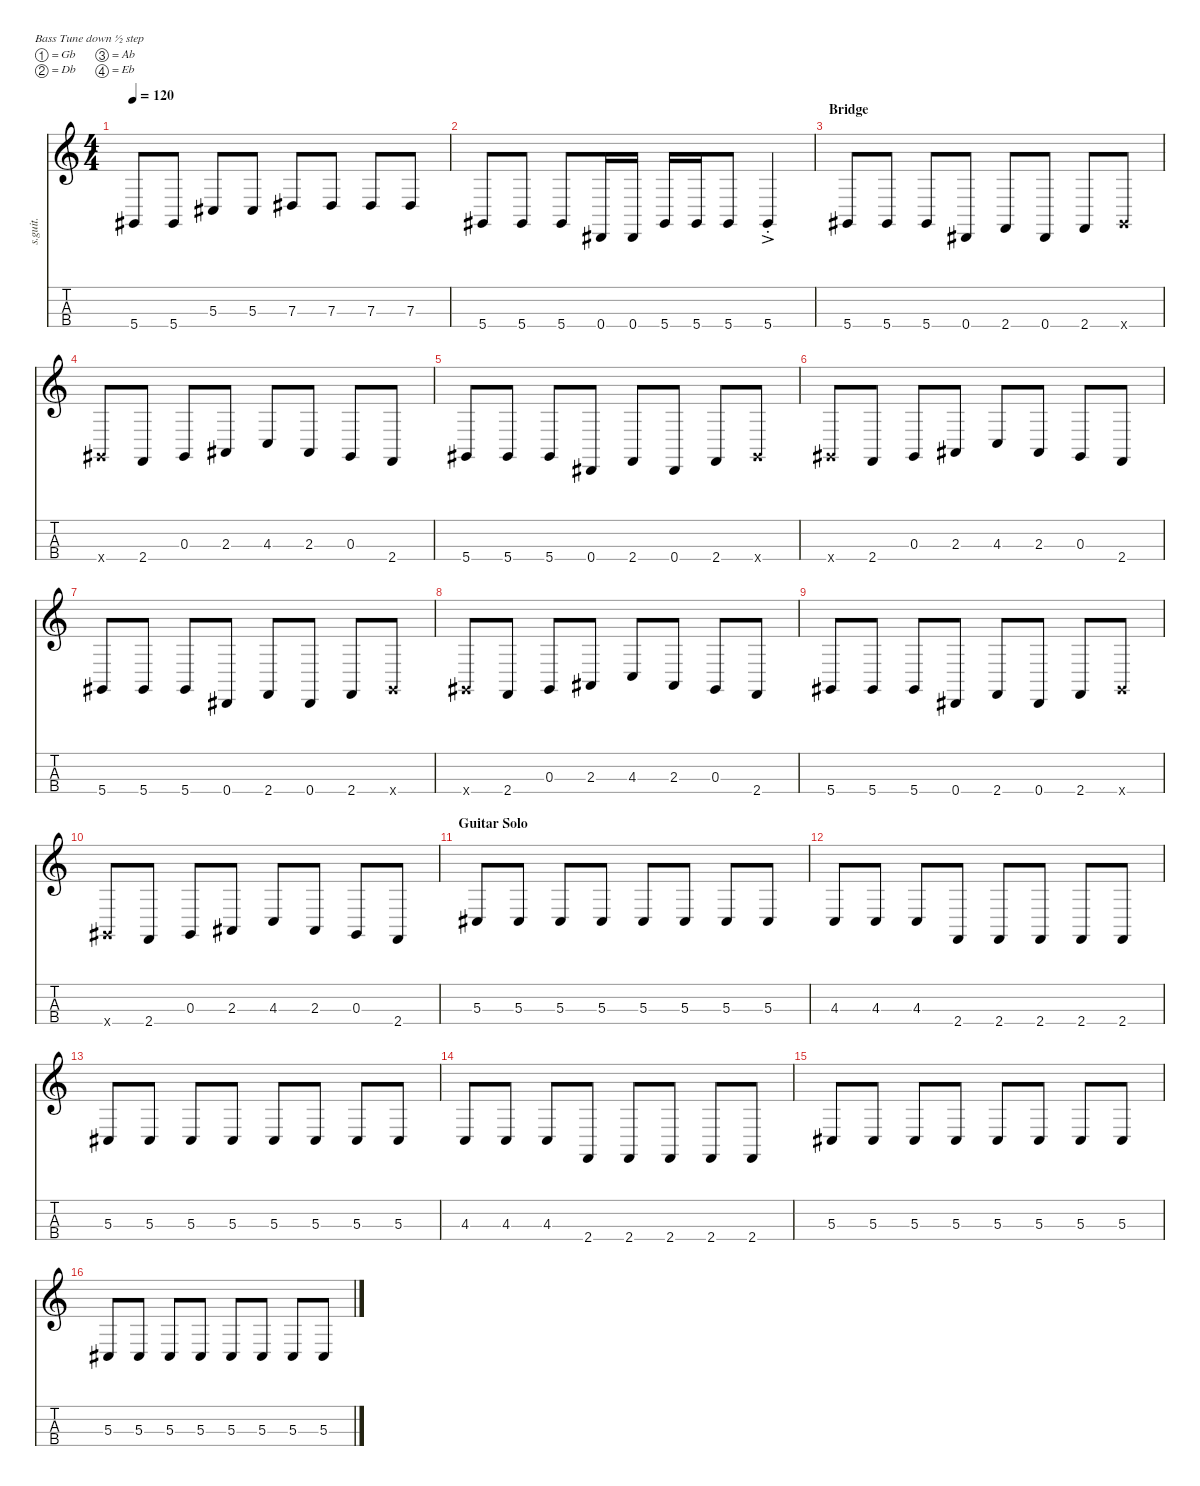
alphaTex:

\defaultSystemsLayout 4
\hideDynamics
\bracketExtendMode nobrackets
\track ("Matt Sharp - Picked Bass Guitar" "s.guit.") {instrument electricbasspick}
\staff {score tabs}
\tuning (Gb2 Db2 Ab1 Eb1)
\ts (4 4)
\tempo 120
\clef g2
\ks c
5.4{acc #}.8{lyrics (0 "") lyrics (1 "") lyrics (2 "") lyrics (3 "") lyrics (4 "") dy f} 5.4{acc #}.8{lyrics (0 "") lyrics (1 "") lyrics (2 "") lyrics (3 "") lyrics (4 "")} 5.3{acc #}.8{lyrics (0 "") lyrics (1 "") lyrics (2 "") lyrics (3 "") lyrics (4 "")} 5.3{acc #}.8{lyrics (0 "") lyrics (1 "") lyrics (2 "") lyrics (3 "") lyrics (4 "")} 7.3{acc #}.8{lyrics (0 "") lyrics (1 "") lyrics (2 "") lyrics (3 "") lyrics (4 "")} 7.3{acc #}.8{lyrics (0 "") lyrics (1 "") lyrics (2 "") lyrics (3 "") lyrics (4 "")} 7.3{acc #}.8{lyrics (0 "") lyrics (1 "") lyrics (2 "") lyrics (3 "") lyrics (4 "")} 7.3{acc #}.8{lyrics (0 "") lyrics (1 "") lyrics (2 "") lyrics (3 "") lyrics (4 "")} |
5.4{acc #}.8{lyrics (0 "") lyrics (1 "") lyrics (2 "") lyrics (3 "") lyrics (4 "")} 5.4{acc #}.8{lyrics (0 "") lyrics (1 "") lyrics (2 "") lyrics (3 "") lyrics (4 "")} 5.4{acc #}.8{lyrics (0 "") lyrics (1 "") lyrics (2 "") lyrics (3 "") lyrics (4 "")} 0.4{acc #}.16{lyrics (0 "") lyrics (1 "") lyrics (2 "") lyrics (3 "") lyrics (4 "")} 0.4{acc #}.16{lyrics (0 "") lyrics (1 "") lyrics (2 "") lyrics (3 "") lyrics (4 "")} 5.4{acc #}.16{lyrics (0 "") lyrics (1 "") lyrics (2 "") lyrics (3 "") lyrics (4 "")} 5.4{acc #}.16{lyrics (0 "") lyrics (1 "") lyrics (2 "") lyrics (3 "") lyrics (4 "")} 5.4{acc #}.8{lyrics (0 "") lyrics (1 "") lyrics (2 "") lyrics (3 "") lyrics (4 "")} 5.4{ac st acc #}.4{lyrics (0 "") lyrics (1 "") lyrics (2 "") lyrics (3 "") lyrics (4 "") dy mf} |
\section ("" "Bridge")
5.4{acc #}.8{lyrics (0 "") lyrics (1 "") lyrics (2 "") lyrics (3 "") lyrics (4 "") dy f} 5.4{acc #}.8{lyrics (0 "") lyrics (1 "") lyrics (2 "") lyrics (3 "") lyrics (4 "")} 5.4{acc #}.8{lyrics (0 "") lyrics (1 "") lyrics (2 "") lyrics (3 "") lyrics (4 "")} 0.4{acc #}.8{lyrics (0 "") lyrics (1 "") lyrics (2 "") lyrics (3 "") lyrics (4 "")} 2.4.8{lyrics (0 "") lyrics (1 "") lyrics (2 "") lyrics (3 "") lyrics (4 "")} 0.4{acc #}.8{lyrics (0 "") lyrics (1 "") lyrics (2 "") lyrics (3 "") lyrics (4 "")} 2.4.8{lyrics (0 "") lyrics (1 "") lyrics (2 "") lyrics (3 "") lyrics (4 "")} 5.4{x acc #}.8{lyrics (0 "") lyrics (1 "") lyrics (2 "") lyrics (3 "") lyrics (4 "")} |
5.4{x acc #}.8{lyrics (0 "") lyrics (1 "") lyrics (2 "") lyrics (3 "") lyrics (4 "")} 2.4.8{lyrics (0 "") lyrics (1 "") lyrics (2 "") lyrics (3 "") lyrics (4 "")} 0.3{acc #}.8{lyrics (0 "") lyrics (1 "") lyrics (2 "") lyrics (3 "") lyrics (4 "")} 2.3{acc #}.8{lyrics (0 "") lyrics (1 "") lyrics (2 "") lyrics (3 "") lyrics (4 "")} 4.3.8{lyrics (0 "") lyrics (1 "") lyrics (2 "") lyrics (3 "") lyrics (4 "")} 2.3{acc #}.8{lyrics (0 "") lyrics (1 "") lyrics (2 "") lyrics (3 "") lyrics (4 "")} 0.3{acc #}.8{lyrics (0 "") lyrics (1 "") lyrics (2 "") lyrics (3 "") lyrics (4 "")} 2.4.8{lyrics (0 "") lyrics (1 "") lyrics (2 "") lyrics (3 "") lyrics (4 "")} |
5.4{acc #}.8{lyrics (0 "") lyrics (1 "") lyrics (2 "") lyrics (3 "") lyrics (4 "")} 5.4{acc #}.8{lyrics (0 "") lyrics (1 "") lyrics (2 "") lyrics (3 "") lyrics (4 "")} 5.4{acc #}.8{lyrics (0 "") lyrics (1 "") lyrics (2 "") lyrics (3 "") lyrics (4 "")} 0.4{acc #}.8{lyrics (0 "") lyrics (1 "") lyrics (2 "") lyrics (3 "") lyrics (4 "")} 2.4.8{lyrics (0 "") lyrics (1 "") lyrics (2 "") lyrics (3 "") lyrics (4 "")} 0.4{acc #}.8{lyrics (0 "") lyrics (1 "") lyrics (2 "") lyrics (3 "") lyrics (4 "")} 2.4.8{lyrics (0 "") lyrics (1 "") lyrics (2 "") lyrics (3 "") lyrics (4 "")} 5.4{x acc #}.8{lyrics (0 "") lyrics (1 "") lyrics (2 "") lyrics (3 "") lyrics (4 "")} |
5.4{x acc #}.8{lyrics (0 "") lyrics (1 "") lyrics (2 "") lyrics (3 "") lyrics (4 "")} 2.4.8{lyrics (0 "") lyrics (1 "") lyrics (2 "") lyrics (3 "") lyrics (4 "")} 0.3{acc #}.8{lyrics (0 "") lyrics (1 "") lyrics (2 "") lyrics (3 "") lyrics (4 "")} 2.3{acc #}.8{lyrics (0 "") lyrics (1 "") lyrics (2 "") lyrics (3 "") lyrics (4 "")} 4.3.8{lyrics (0 "") lyrics (1 "") lyrics (2 "") lyrics (3 "") lyrics (4 "")} 2.3{acc #}.8{lyrics (0 "") lyrics (1 "") lyrics (2 "") lyrics (3 "") lyrics (4 "")} 0.3{acc #}.8{lyrics (0 "") lyrics (1 "") lyrics (2 "") lyrics (3 "") lyrics (4 "")} 2.4.8{lyrics (0 "") lyrics (1 "") lyrics (2 "") lyrics (3 "") lyrics (4 "")} |
5.4{acc #}.8{lyrics (0 "") lyrics (1 "") lyrics (2 "") lyrics (3 "") lyrics (4 "")} 5.4{acc #}.8{lyrics (0 "") lyrics (1 "") lyrics (2 "") lyrics (3 "") lyrics (4 "")} 5.4{acc #}.8{lyrics (0 "") lyrics (1 "") lyrics (2 "") lyrics (3 "") lyrics (4 "")} 0.4{acc #}.8{lyrics (0 "") lyrics (1 "") lyrics (2 "") lyrics (3 "") lyrics (4 "")} 2.4.8{lyrics (0 "") lyrics (1 "") lyrics (2 "") lyrics (3 "") lyrics (4 "")} 0.4{acc #}.8{lyrics (0 "") lyrics (1 "") lyrics (2 "") lyrics (3 "") lyrics (4 "")} 2.4.8{lyrics (0 "") lyrics (1 "") lyrics (2 "") lyrics (3 "") lyrics (4 "")} 5.4{x acc #}.8{lyrics (0 "") lyrics (1 "") lyrics (2 "") lyrics (3 "") lyrics (4 "")} |
5.4{x acc #}.8{lyrics (0 "") lyrics (1 "") lyrics (2 "") lyrics (3 "") lyrics (4 "")} 2.4.8{lyrics (0 "") lyrics (1 "") lyrics (2 "") lyrics (3 "") lyrics (4 "")} 0.3{acc #}.8{lyrics (0 "") lyrics (1 "") lyrics (2 "") lyrics (3 "") lyrics (4 "")} 2.3{acc #}.8{lyrics (0 "") lyrics (1 "") lyrics (2 "") lyrics (3 "") lyrics (4 "")} 4.3.8{lyrics (0 "") lyrics (1 "") lyrics (2 "") lyrics (3 "") lyrics (4 "")} 2.3{acc #}.8{lyrics (0 "") lyrics (1 "") lyrics (2 "") lyrics (3 "") lyrics (4 "")} 0.3{acc #}.8{lyrics (0 "") lyrics (1 "") lyrics (2 "") lyrics (3 "") lyrics (4 "")} 2.4.8{lyrics (0 "") lyrics (1 "") lyrics (2 "") lyrics (3 "") lyrics (4 "")} |
5.4{acc #}.8{lyrics (0 "") lyrics (1 "") lyrics (2 "") lyrics (3 "") lyrics (4 "")} 5.4{acc #}.8{lyrics (0 "") lyrics (1 "") lyrics (2 "") lyrics (3 "") lyrics (4 "")} 5.4{acc #}.8{lyrics (0 "") lyrics (1 "") lyrics (2 "") lyrics (3 "") lyrics (4 "")} 0.4{acc #}.8{lyrics (0 "") lyrics (1 "") lyrics (2 "") lyrics (3 "") lyrics (4 "")} 2.4.8{lyrics (0 "") lyrics (1 "") lyrics (2 "") lyrics (3 "") lyrics (4 "")} 0.4{acc #}.8{lyrics (0 "") lyrics (1 "") lyrics (2 "") lyrics (3 "") lyrics (4 "")} 2.4.8{lyrics (0 "") lyrics (1 "") lyrics (2 "") lyrics (3 "") lyrics (4 "")} 5.4{x acc #}.8{lyrics (0 "") lyrics (1 "") lyrics (2 "") lyrics (3 "") lyrics (4 "")} |
5.4{x acc #}.8{lyrics (0 "") lyrics (1 "") lyrics (2 "") lyrics (3 "") lyrics (4 "")} 2.4.8{lyrics (0 "") lyrics (1 "") lyrics (2 "") lyrics (3 "") lyrics (4 "")} 0.3{acc #}.8{lyrics (0 "") lyrics (1 "") lyrics (2 "") lyrics (3 "") lyrics (4 "")} 2.3{acc #}.8{lyrics (0 "") lyrics (1 "") lyrics (2 "") lyrics (3 "") lyrics (4 "")} 4.3.8{lyrics (0 "") lyrics (1 "") lyrics (2 "") lyrics (3 "") lyrics (4 "")} 2.3{acc #}.8{lyrics (0 "") lyrics (1 "") lyrics (2 "") lyrics (3 "") lyrics (4 "")} 0.3{acc #}.8{lyrics (0 "") lyrics (1 "") lyrics (2 "") lyrics (3 "") lyrics (4 "")} 2.4.8{lyrics (0 "") lyrics (1 "") lyrics (2 "") lyrics (3 "") lyrics (4 "")} |
\section ("" "Guitar Solo")
5.3{acc #}.8{lyrics (0 "") lyrics (1 "") lyrics (2 "") lyrics (3 "") lyrics (4 "")} 5.3{acc #}.8{lyrics (0 "") lyrics (1 "") lyrics (2 "") lyrics (3 "") lyrics (4 "")} 5.3{acc #}.8{lyrics (0 "") lyrics (1 "") lyrics (2 "") lyrics (3 "") lyrics (4 "")} 5.3{acc #}.8{lyrics (0 "") lyrics (1 "") lyrics (2 "") lyrics (3 "") lyrics (4 "")} 5.3{acc #}.8{lyrics (0 "") lyrics (1 "") lyrics (2 "") lyrics (3 "") lyrics (4 "")} 5.3{acc #}.8{lyrics (0 "") lyrics (1 "") lyrics (2 "") lyrics (3 "") lyrics (4 "")} 5.3{acc #}.8{lyrics (0 "") lyrics (1 "") lyrics (2 "") lyrics (3 "") lyrics (4 "")} 5.3{acc #}.8{lyrics (0 "") lyrics (1 "") lyrics (2 "") lyrics (3 "") lyrics (4 "")} |
4.3.8{lyrics (0 "") lyrics (1 "") lyrics (2 "") lyrics (3 "") lyrics (4 "")} 4.3.8{lyrics (0 "") lyrics (1 "") lyrics (2 "") lyrics (3 "") lyrics (4 "")} 4.3.8{lyrics (0 "") lyrics (1 "") lyrics (2 "") lyrics (3 "") lyrics (4 "")} 2.4.8{lyrics (0 "") lyrics (1 "") lyrics (2 "") lyrics (3 "") lyrics (4 "")} 2.4.8{lyrics (0 "") lyrics (1 "") lyrics (2 "") lyrics (3 "") lyrics (4 "")} 2.4.8{lyrics (0 "") lyrics (1 "") lyrics (2 "") lyrics (3 "") lyrics (4 "")} 2.4.8{lyrics (0 "") lyrics (1 "") lyrics (2 "") lyrics (3 "") lyrics (4 "")} 2.4.8{lyrics (0 "") lyrics (1 "") lyrics (2 "") lyrics (3 "") lyrics (4 "")} |
5.3{acc #}.8{lyrics (0 "") lyrics (1 "") lyrics (2 "") lyrics (3 "") lyrics (4 "")} 5.3{acc #}.8{lyrics (0 "") lyrics (1 "") lyrics (2 "") lyrics (3 "") lyrics (4 "")} 5.3{acc #}.8{lyrics (0 "") lyrics (1 "") lyrics (2 "") lyrics (3 "") lyrics (4 "")} 5.3{acc #}.8{lyrics (0 "") lyrics (1 "") lyrics (2 "") lyrics (3 "") lyrics (4 "")} 5.3{acc #}.8{lyrics (0 "") lyrics (1 "") lyrics (2 "") lyrics (3 "") lyrics (4 "")} 5.3{acc #}.8{lyrics (0 "") lyrics (1 "") lyrics (2 "") lyrics (3 "") lyrics (4 "")} 5.3{acc #}.8{lyrics (0 "") lyrics (1 "") lyrics (2 "") lyrics (3 "") lyrics (4 "")} 5.3{acc #}.8{lyrics (0 "") lyrics (1 "") lyrics (2 "") lyrics (3 "") lyrics (4 "")} |
4.3.8{lyrics (0 "") lyrics (1 "") lyrics (2 "") lyrics (3 "") lyrics (4 "")} 4.3.8{lyrics (0 "") lyrics (1 "") lyrics (2 "") lyrics (3 "") lyrics (4 "")} 4.3.8{lyrics (0 "") lyrics (1 "") lyrics (2 "") lyrics (3 "") lyrics (4 "")} 2.4.8{lyrics (0 "") lyrics (1 "") lyrics (2 "") lyrics (3 "") lyrics (4 "")} 2.4.8{lyrics (0 "") lyrics (1 "") lyrics (2 "") lyrics (3 "") lyrics (4 "")} 2.4.8{lyrics (0 "") lyrics (1 "") lyrics (2 "") lyrics (3 "") lyrics (4 "")} 2.4.8{lyrics (0 "") lyrics (1 "") lyrics (2 "") lyrics (3 "") lyrics (4 "")} 2.4.8{lyrics (0 "") lyrics (1 "") lyrics (2 "") lyrics (3 "") lyrics (4 "")} |
5.3{acc #}.8{lyrics (0 "") lyrics (1 "") lyrics (2 "") lyrics (3 "") lyrics (4 "")} 5.3{acc #}.8{lyrics (0 "") lyrics (1 "") lyrics (2 "") lyrics (3 "") lyrics (4 "")} 5.3{acc #}.8{lyrics (0 "") lyrics (1 "") lyrics (2 "") lyrics (3 "") lyrics (4 "")} 5.3{acc #}.8{lyrics (0 "") lyrics (1 "") lyrics (2 "") lyrics (3 "") lyrics (4 "")} 5.3{acc #}.8{lyrics (0 "") lyrics (1 "") lyrics (2 "") lyrics (3 "") lyrics (4 "")} 5.3{acc #}.8{lyrics (0 "") lyrics (1 "") lyrics (2 "") lyrics (3 "") lyrics (4 "")} 5.3{acc #}.8{lyrics (0 "") lyrics (1 "") lyrics (2 "") lyrics (3 "") lyrics (4 "")} 5.3{acc #}.8{lyrics (0 "") lyrics (1 "") lyrics (2 "") lyrics (3 "") lyrics (4 "")} |
5.3{acc #}.8{lyrics (0 "") lyrics (1 "") lyrics (2 "") lyrics (3 "") lyrics (4 "")} 5.3{acc #}.8{lyrics (0 "") lyrics (1 "") lyrics (2 "") lyrics (3 "") lyrics (4 "")} 5.3{acc #}.8{lyrics (0 "") lyrics (1 "") lyrics (2 "") lyrics (3 "") lyrics (4 "")} 5.3{acc #}.8{lyrics (0 "") lyrics (1 "") lyrics (2 "") lyrics (3 "") lyrics (4 "")} 5.3{acc #}.8{lyrics (0 "") lyrics (1 "") lyrics (2 "") lyrics (3 "") lyrics (4 "")} 5.3{acc #}.8{lyrics (0 "") lyrics (1 "") lyrics (2 "") lyrics (3 "") lyrics (4 "")} 5.3{acc #}.8{lyrics (0 "") lyrics (1 "") lyrics (2 "") lyrics (3 "") lyrics (4 "")} 5.3{acc #}.8{lyrics (0 "") lyrics (1 "") lyrics (2 "") lyrics (3 "") lyrics (4 "")}
